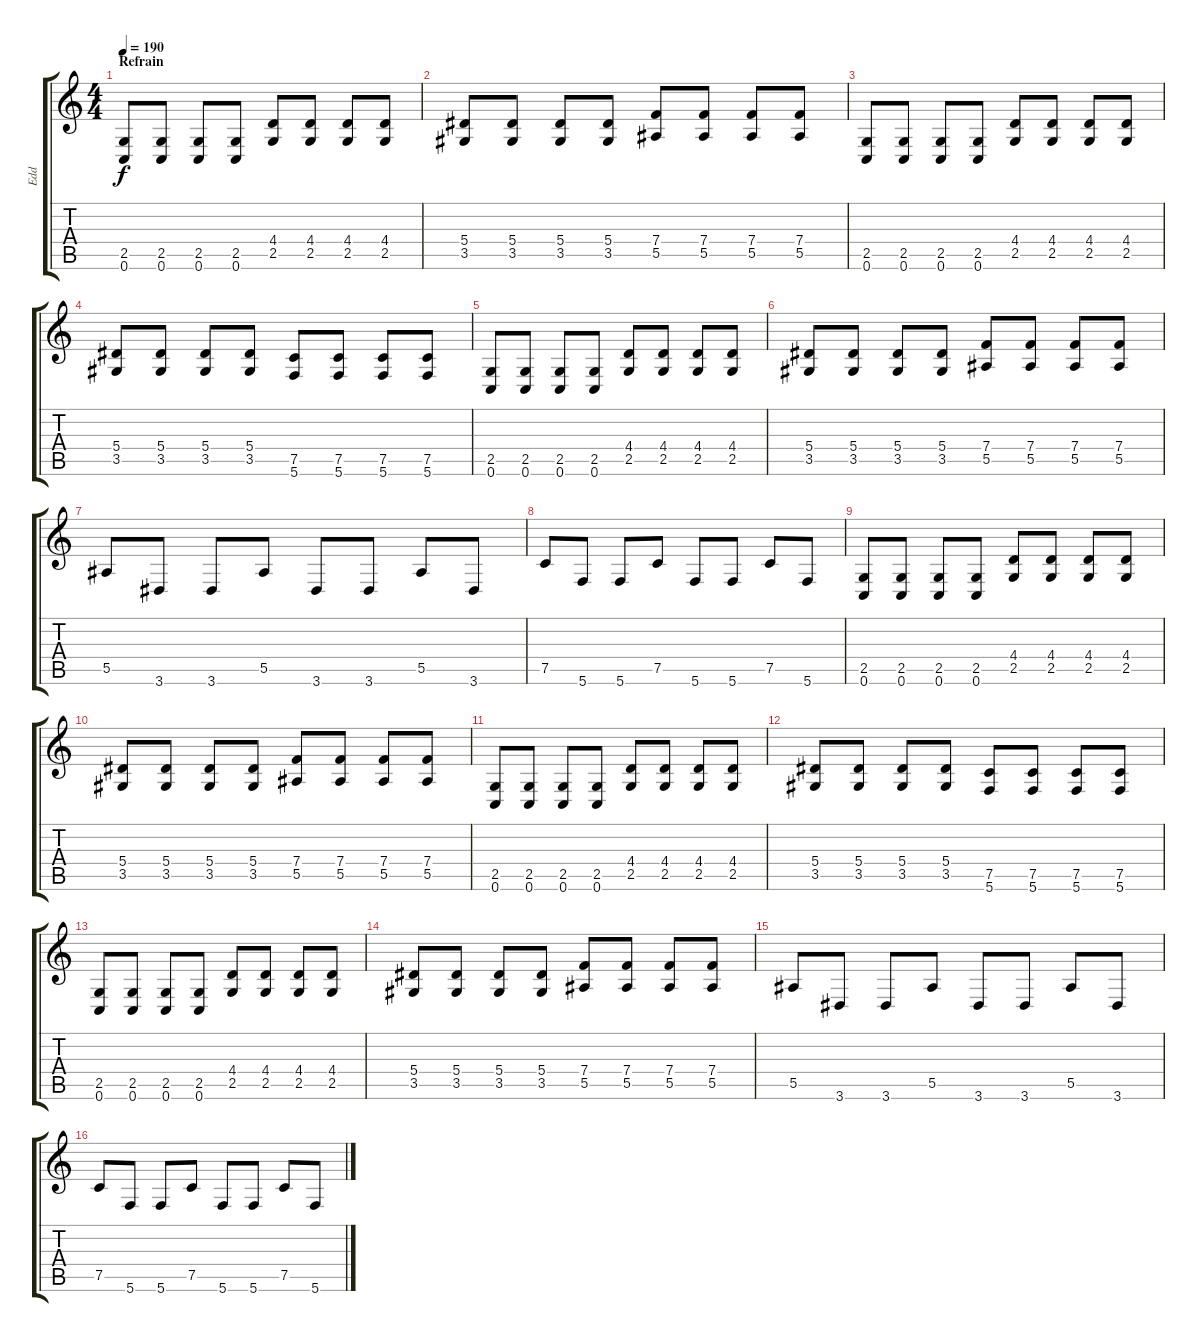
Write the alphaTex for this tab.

\track ("Edd" "Edd") {instrument distortionguitar}
\staff {score tabs}
\tuning (C4 G3 Eb3 Bb2 F2 C2) {hide}
\ts (4 4)
\section ("" "Refrain")
\tempo 190
\clef g2
\ks c
(2.5 0.6).8{dy f} (2.5 0.6).8 (2.5 0.6).8 (2.5 0.6).8 (4.4 2.5).8 (4.4 2.5).8 (4.4 2.5).8 (4.4 2.5).8 |
(5.4 3.5).8 (5.4 3.5).8 (5.4 3.5).8 (5.4 3.5).8 (7.4 5.5).8 (7.4 5.5).8 (7.4 5.5).8 (7.4 5.5).8 |
(2.5 0.6).8 (2.5 0.6).8 (2.5 0.6).8 (2.5 0.6).8 (4.4 2.5).8 (4.4 2.5).8 (4.4 2.5).8 (4.4 2.5).8 |
(5.4 3.5).8 (5.4 3.5).8 (5.4 3.5).8 (5.4 3.5).8 (7.5 5.6).8 (7.5 5.6).8 (7.5 5.6).8 (7.5 5.6).8 |
(2.5 0.6).8 (2.5 0.6).8 (2.5 0.6).8 (2.5 0.6).8 (4.4 2.5).8 (4.4 2.5).8 (4.4 2.5).8 (4.4 2.5).8 |
(5.4 3.5).8 (5.4 3.5).8 (5.4 3.5).8 (5.4 3.5).8 (7.4 5.5).8 (7.4 5.5).8 (7.4 5.5).8 (7.4 5.5).8 |
5.5.8 3.6.8 3.6.8 5.5.8 3.6.8 3.6.8 5.5.8 3.6.8 |
7.5.8 5.6.8 5.6.8 7.5.8 5.6.8 5.6.8 7.5.8 5.6.8 |
(2.5 0.6).8 (2.5 0.6).8 (2.5 0.6).8 (2.5 0.6).8 (4.4 2.5).8 (4.4 2.5).8 (4.4 2.5).8 (4.4 2.5).8 |
(5.4 3.5).8 (5.4 3.5).8 (5.4 3.5).8 (5.4 3.5).8 (7.4 5.5).8 (7.4 5.5).8 (7.4 5.5).8 (7.4 5.5).8 |
(2.5 0.6).8 (2.5 0.6).8 (2.5 0.6).8 (2.5 0.6).8 (4.4 2.5).8 (4.4 2.5).8 (4.4 2.5).8 (4.4 2.5).8 |
(5.4 3.5).8 (5.4 3.5).8 (5.4 3.5).8 (5.4 3.5).8 (7.5 5.6).8 (7.5 5.6).8 (7.5 5.6).8 (7.5 5.6).8 |
(2.5 0.6).8 (2.5 0.6).8 (2.5 0.6).8 (2.5 0.6).8 (4.4 2.5).8 (4.4 2.5).8 (4.4 2.5).8 (4.4 2.5).8 |
(5.4 3.5).8 (5.4 3.5).8 (5.4 3.5).8 (5.4 3.5).8 (7.4 5.5).8 (7.4 5.5).8 (7.4 5.5).8 (7.4 5.5).8 |
5.5.8 3.6.8 3.6.8 5.5.8 3.6.8 3.6.8 5.5.8 3.6.8 |
7.5.8 5.6.8 5.6.8 7.5.8 5.6.8 5.6.8 7.5.8 5.6.8
